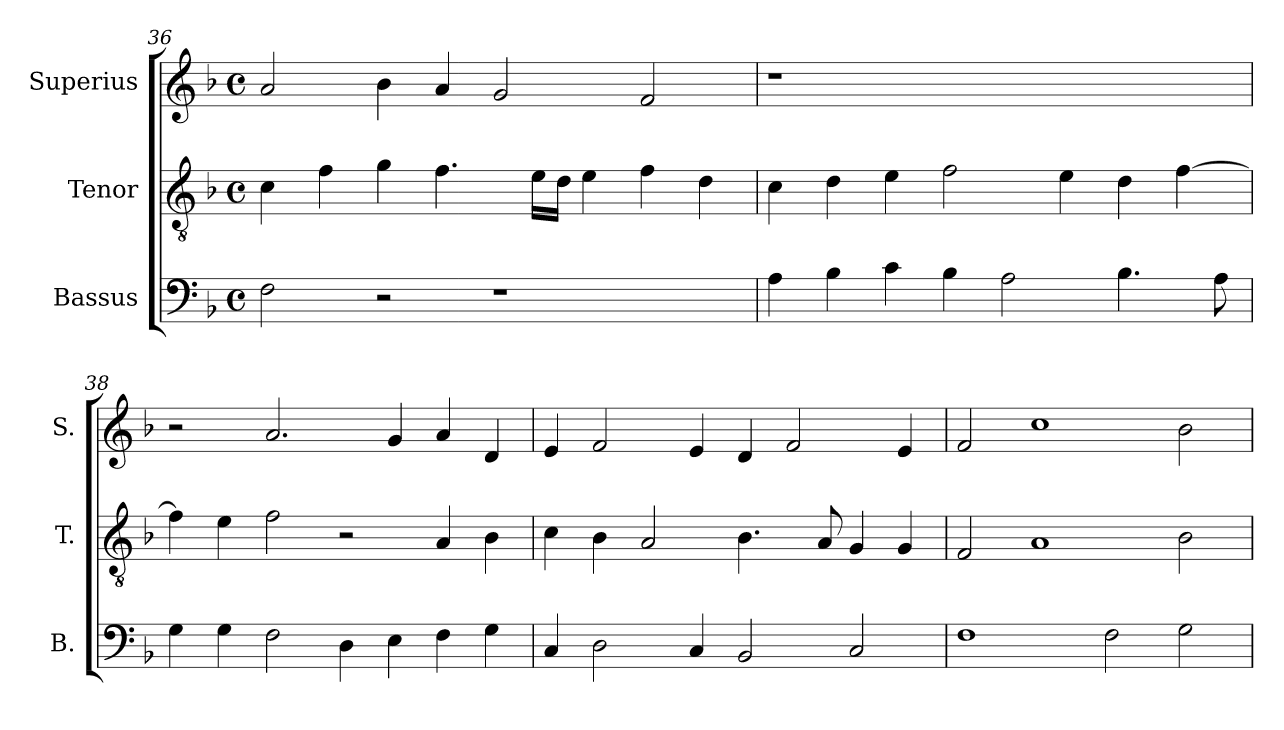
**kern	**kern	**kern
*part3	*part2	*part1
*staff3	*staff2	*staff1
*I"Bassus	*I"Tenor	*I"Superius
*I'B.	*I'T.	*I'S.
!!LO:LB:g=z
*clefF4	*clefGv2	*clefG2
*	*ITrd7c12	*
*k[b-]	*k[b-]	*k[b-]
*F:	*F:	*F:
*M4/4	*M4/4	*M4/4
*met(c)	*met(c)	*met(c)
=36	=36	=36
2Fi\	4Ci\	2ai/
.	4Fi\	.
2r	4Gi\	4b-i\
.	4.Fi\	4ai/
1r	.	2gi/
.	16Ei\LL	.
.	16Di\JJ	.
.	4Ei\	.
.	4Fi\	2fi/
.	4Di\	.
=37	=37	=37
!	!	!LO:N:vis=1
4Ai\	4Ci\	1r
4B-i\	4Di\	.
4ci\	4Ei\	.
4B-i\	2Fi\	.
2Ai\	.	1ryy
.	4Ei\	.
4.B-i\	4Di\	.
.	[>4Fi\	.
8Ai\	.	.
=38	=38	=38
4Gi\	4Fi\]	2r
4Gi\	4Ei\	.
2Fi\	2Fi\	2.ai/
4Di\	2r	.
4Ei\	.	4gi/
4Fi\	4AAi/	4ai/
4Gi\	4BB-i\	4di/
=39	=39	=39
4Ci/	4Ci\	4ei/
2Di\	4BB-i\	2fi/
.	2AAi/	.
4Ci/	.	4ei/
2BB-i/	4.BB-i\	4di/
.	.	2fi/
.	8AAi/	.
2Ci/	4GGi/	.
.	4GGi/	4ei/
!!LO:LB:g=z
=40	=40	=40
1Fi	2FFi/	2fi/
.	1AAi	1cci
2Fi\	.	.
2Gi\	2BB-i\	2b-i\
=	=	=
*-	*-	*-
